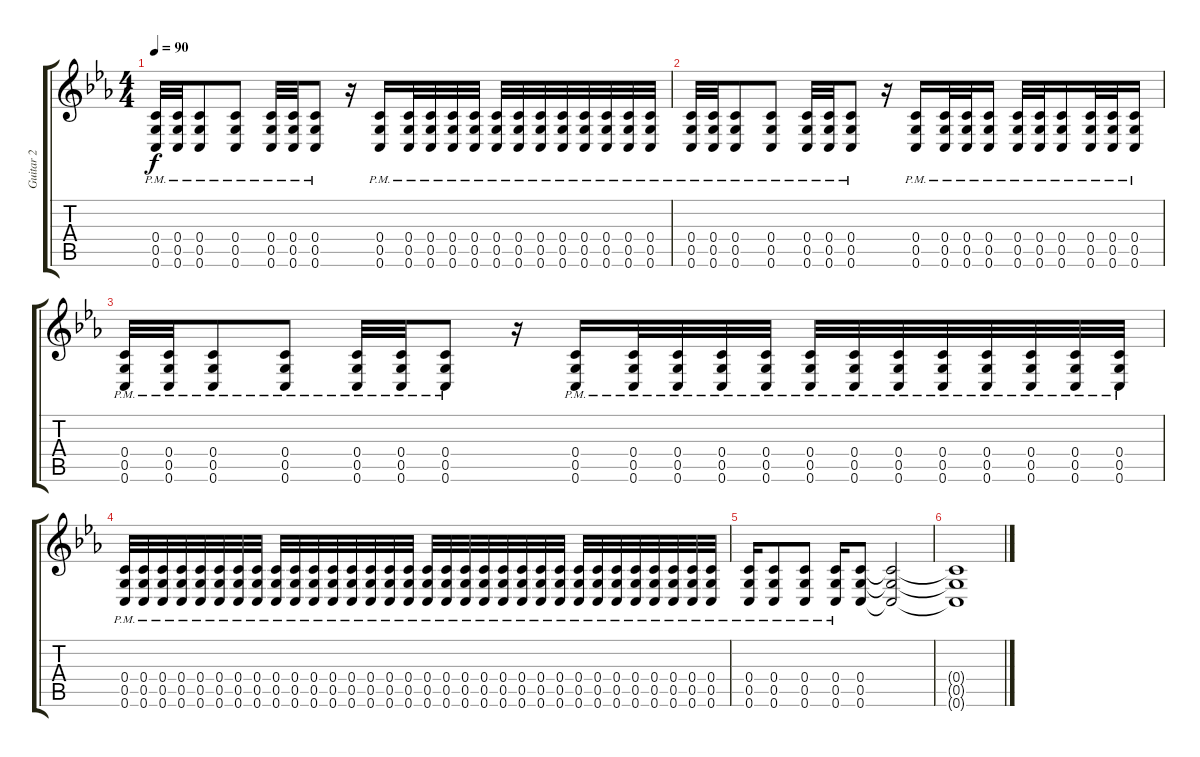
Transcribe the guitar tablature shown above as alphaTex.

\track ("Guitar 2" "Guitar 2") {instrument distortionguitar}
\staff {score tabs}
\tuning (D4 A3 F3 C3 G2 C2) {hide}
\ts (4 4)
\tempo 90
\clef g2
\ks cminor
(0.4{pm} 0.5{pm} 0.6{pm}).32{dy f} (0.4{pm} 0.5{pm} 0.6{pm}).32 (0.4{pm} 0.5{pm} 0.6{pm}).8 (0.4{pm} 0.5{pm} 0.6{pm}).8 (0.4{pm} 0.5{pm} 0.6{pm}).32 (0.4{pm} 0.5{pm} 0.6{pm}).32 (0.4{pm} 0.5{pm} 0.6{pm}).8 r.16 (0.4{pm} 0.5{pm} 0.6{pm}).16 (0.4{pm} 0.5{pm} 0.6{pm}).32 (0.4{pm} 0.5{pm} 0.6{pm}).32 (0.4{pm} 0.5{pm} 0.6{pm}).32 (0.4{pm} 0.5{pm} 0.6{pm}).32 (0.4{pm} 0.5{pm} 0.6{pm}).32 (0.4{pm} 0.5{pm} 0.6{pm}).32 (0.4{pm} 0.5{pm} 0.6{pm}).32 (0.4{pm} 0.5{pm} 0.6{pm}).32 (0.4{pm} 0.5{pm} 0.6{pm}).32 (0.4{pm} 0.5{pm} 0.6{pm}).32 (0.4{pm} 0.5{pm} 0.6{pm}).32 (0.4{pm} 0.5{pm} 0.6{pm}).32 |
(0.4{pm} 0.5{pm} 0.6{pm}).32 (0.4{pm} 0.5{pm} 0.6{pm}).32 (0.4{pm} 0.5{pm} 0.6{pm}).8 (0.4{pm} 0.5{pm} 0.6{pm}).8 (0.4{pm} 0.5{pm} 0.6{pm}).32 (0.4{pm} 0.5{pm} 0.6{pm}).32 (0.4{pm} 0.5{pm} 0.6{pm}).8 r.16 (0.4{pm} 0.5{pm} 0.6{pm}).16 (0.4{pm} 0.5{pm} 0.6{pm}).32 (0.4{pm} 0.5{pm} 0.6{pm}).32 (0.4{pm} 0.5{pm} 0.6{pm}).16 (0.4{pm} 0.5{pm} 0.6{pm}).32 (0.4{pm} 0.5{pm} 0.6{pm}).32 (0.4{pm} 0.5{pm} 0.6{pm}).16 (0.4{pm} 0.5{pm} 0.6{pm}).32 (0.4{pm} 0.5{pm} 0.6{pm}).32 (0.4{pm} 0.5{pm} 0.6{pm}).16 |
(0.4{pm} 0.5{pm} 0.6{pm}).32 (0.4{pm} 0.5{pm} 0.6{pm}).32 (0.4{pm} 0.5{pm} 0.6{pm}).8 (0.4{pm} 0.5{pm} 0.6{pm}).8 (0.4{pm} 0.5{pm} 0.6{pm}).32 (0.4{pm} 0.5{pm} 0.6{pm}).32 (0.4{pm} 0.5{pm} 0.6{pm}).8 r.16 (0.4{pm} 0.5{pm} 0.6{pm}).16 (0.4{pm} 0.5{pm} 0.6{pm}).32 (0.4{pm} 0.5{pm} 0.6{pm}).32 (0.4{pm} 0.5{pm} 0.6{pm}).32 (0.4{pm} 0.5{pm} 0.6{pm}).32 (0.4{pm} 0.5{pm} 0.6{pm}).32 (0.4{pm} 0.5{pm} 0.6{pm}).32 (0.4{pm} 0.5{pm} 0.6{pm}).32 (0.4{pm} 0.5{pm} 0.6{pm}).32 (0.4{pm} 0.5{pm} 0.6{pm}).32 (0.4{pm} 0.5{pm} 0.6{pm}).32 (0.4{pm} 0.5{pm} 0.6{pm}).32 (0.4{pm} 0.5{pm} 0.6{pm}).32 |
(0.4{pm} 0.5{pm} 0.6{pm}).32 (0.4{pm} 0.5{pm} 0.6{pm}).32 (0.4{pm} 0.5{pm} 0.6{pm}).32 (0.4{pm} 0.5{pm} 0.6{pm}).32 (0.4{pm} 0.5{pm} 0.6{pm}).32 (0.4{pm} 0.5{pm} 0.6{pm}).32 (0.4{pm} 0.5{pm} 0.6{pm}).32 (0.4{pm} 0.5{pm} 0.6{pm}).32 (0.4{pm} 0.5{pm} 0.6{pm}).32 (0.4{pm} 0.5{pm} 0.6{pm}).32 (0.4{pm} 0.5{pm} 0.6{pm}).32 (0.4{pm} 0.5{pm} 0.6{pm}).32 (0.4{pm} 0.5{pm} 0.6{pm}).32 (0.4{pm} 0.5{pm} 0.6{pm}).32 (0.4{pm} 0.5{pm} 0.6{pm}).32 (0.4{pm} 0.5{pm} 0.6{pm}).32 (0.4{pm} 0.5{pm} 0.6{pm}).32 (0.4{pm} 0.5{pm} 0.6{pm}).32 (0.4{pm} 0.5{pm} 0.6{pm}).32 (0.4{pm} 0.5{pm} 0.6{pm}).32 (0.4{pm} 0.5{pm} 0.6{pm}).32 (0.4{pm} 0.5{pm} 0.6{pm}).32 (0.4{pm} 0.5{pm} 0.6{pm}).32 (0.4{pm} 0.5{pm} 0.6{pm}).32 (0.4{pm} 0.5{pm} 0.6{pm}).32 (0.4{pm} 0.5{pm} 0.6{pm}).32 (0.4{pm} 0.5{pm} 0.6{pm}).32 (0.4{pm} 0.5{pm} 0.6{pm}).32 (0.4{pm} 0.5{pm} 0.6{pm}).32 (0.4{pm} 0.5{pm} 0.6{pm}).32 (0.4{pm} 0.5{pm} 0.6{pm}).32 (0.4{pm} 0.5{pm} 0.6{pm}).32 |
(0.4{pm} 0.5{pm} 0.6{pm}).16 (0.4{pm} 0.5{pm} 0.6{pm}).8 (0.4{pm} 0.5{pm} 0.6{pm}).8 (0.4{pm} 0.5{pm} 0.6{pm}).16 (0.4 0.5 0.6).8 (0.4{t} 0.5{t} 0.6{t}).2 |
(0.4{t} 0.5{t} 0.6{t}).1
